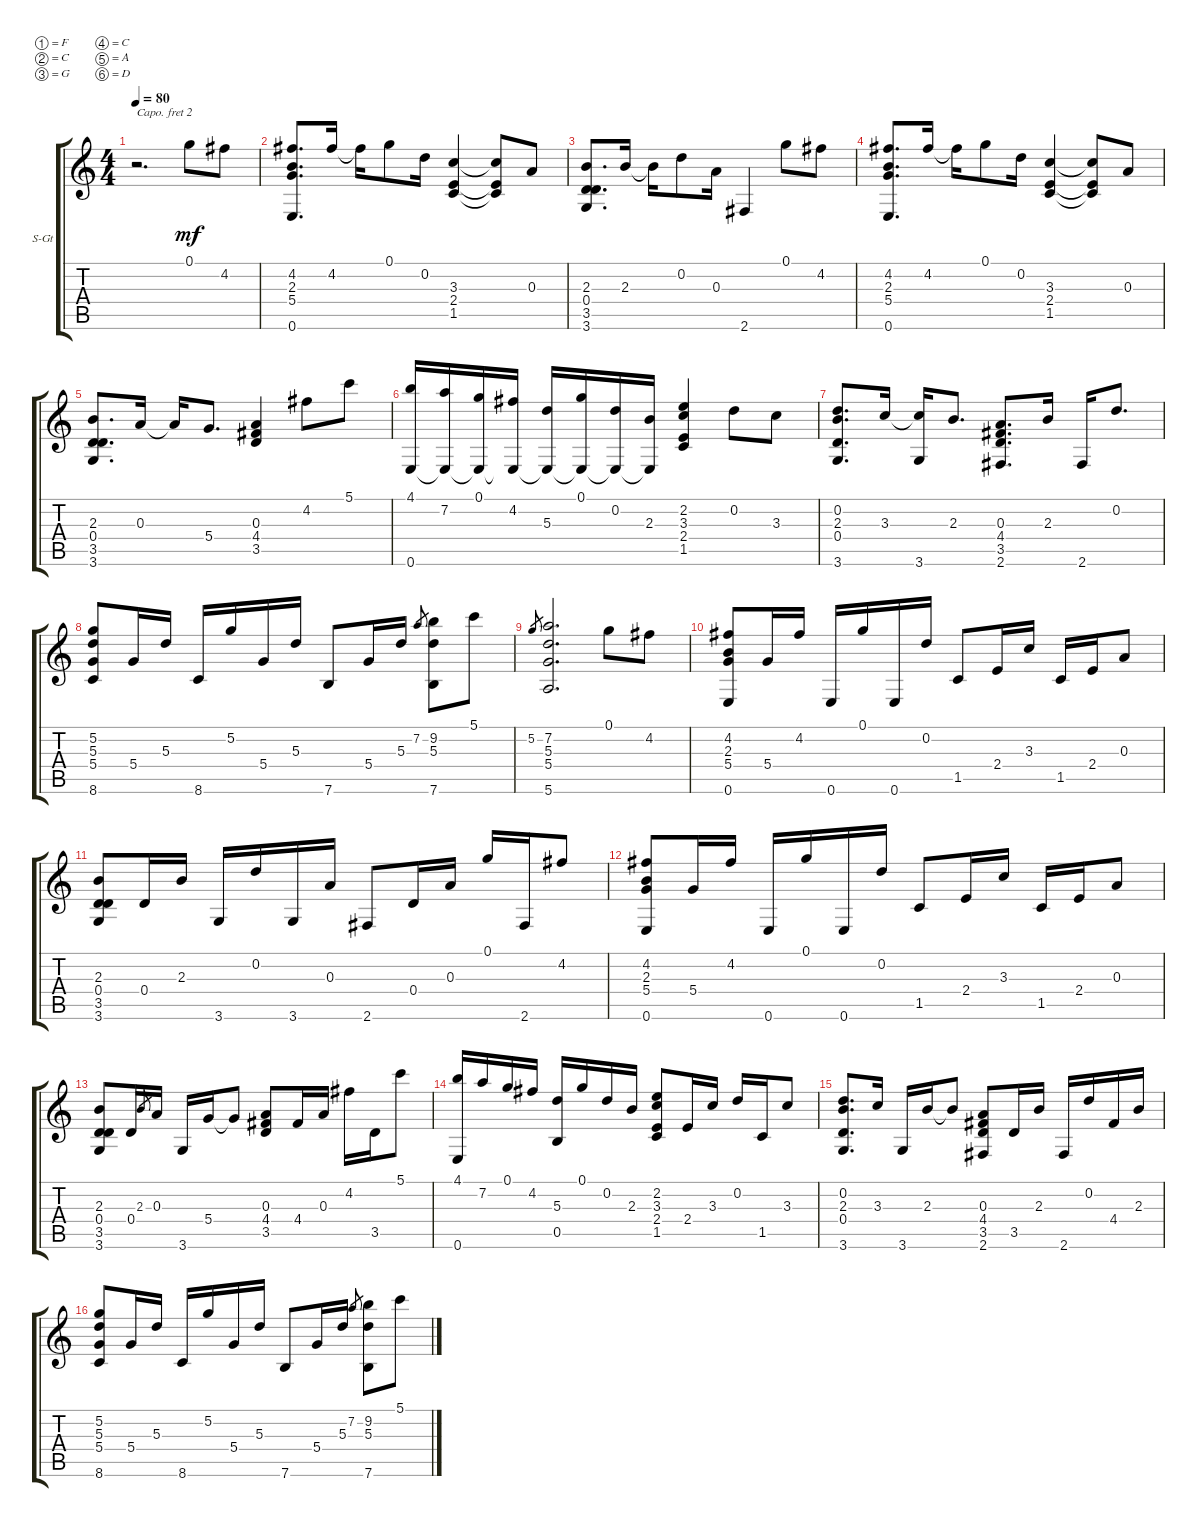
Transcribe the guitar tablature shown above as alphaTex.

\defaultSystemsLayout 4
\bracketExtendMode groupsimilarinstruments
\firstSystemTrackNameOrientation horizontal
\otherSystemsTrackNameOrientation horizontal
\track ("Steel Guitar" "S-Gt") {instrument acousticguitarsteel}
\staff {score tabs}
\capo 2
\tuning (F4 C4 G3 C3 A2 D2)
\ts (4 4)
\tempo 80
\clef g2
\ks c
r.2{d dy mf instrument acousticguitarsteel} 0.1.8 4.2.8 |
(4.2 2.3 5.4 0.6).8{d} 4.2.16 4.2{t}.16 0.1.8 0.2.16 (3.3 2.4 1.5).4 (1.5{t} 2.4{t} 3.3{t}).8 0.3.8 |
(2.3 0.4 3.5 3.6).8{d} 2.3.16 2.3{t}.16 0.2.8 0.3.16 2.6.4 0.1.8 4.2.8 |
(4.2 2.3 5.4 0.6).8{d} 4.2.16 4.2{t}.16 0.1.8 0.2.16 (3.3 2.4 1.5).4 (1.5{t} 2.4{t} 3.3{t}).8 0.3.8 |
(2.3 0.4 3.5 3.6).8{d} 0.3.16 0.3{t}.16 5.4.8{d} (4.4 3.5 0.3).4 4.2.8 5.1.8 |
(4.1 0.6).16 (7.2 0.6{t}).16 (0.1 0.6{t}).16 (4.2 0.6{t}).16 (5.3 0.6{t}).16 (0.1 0.6{t}).16 (0.2 0.6{t}).16 (2.3 0.6{t}).16 (1.5 2.4 3.3 2.2).4 0.2.8 3.3.8 |
(0.2 2.3 0.4 3.6).8{d} 3.3.16 (3.6 3.3{t}).16 2.3.8{d} (0.3 4.4 3.5 2.6).8{d} 2.3.16 2.6.16 0.2.8{d} |
(5.2 5.3 5.4 8.6).8 5.4.16 5.3.16 8.6.16 5.2.16 5.4.16 5.3.16 7.6.8 5.4.16 5.3.16 7.2.8{gr} (9.2 5.3 7.6).8 5.1.8 |
5.2.8{gr} (7.2 5.3 5.4 5.6).2{d} 0.1.8 4.2.8 |
(4.2 2.3 5.4 0.6).8 5.4.16 4.2.16 0.6.16 0.1.16 0.6.16 0.2.16 1.5.8 2.4.16 3.3.16 1.5.16 2.4.16 0.3.8 |
(2.3 0.4 3.5 3.6).8 0.4.16 2.3.16 3.6.16 0.2.16 3.6.16 0.3.16 2.6.8 0.4.16 0.3.16 0.1.16 2.6.16 4.2.8 |
(4.2 2.3 5.4 0.6).8 5.4.16 4.2.16 0.6.16 0.1.16 0.6.16 0.2.16 1.5.8 2.4.16 3.3.16 1.5.16 2.4.16 0.3.8 |
(3.6 3.5 0.4 2.3).8 0.4.16 2.3.8{gr} 0.3.16 3.6.16 5.4.16 5.4{t}.8 (4.4 3.5 0.3).8 4.4.16 0.3.16 4.2.16 3.5.16 5.1.8 |
(4.1 0.6).16 7.2.16 0.1.16 4.2.16 (5.3 0.5).16 0.1.16 0.2.16 2.3.16 (2.2 3.3 2.4 1.5).8 2.4.16 3.3.16 0.2.16 1.5.16 3.3.8 |
(2.3 0.2 0.4 3.6).8{d} 3.3.16 3.6.16 2.3.16 2.3{t}.8 (0.3 4.4 3.5 2.6).8 3.5.16 2.3.16 2.6.16 0.2.16 4.4.16 2.3.16 |
(5.2 5.3 5.4 8.6).8 5.4.16 5.3.16 8.6.16 5.2.16 5.4.16 5.3.16 7.6.8 5.4.16 5.3.16 7.2.8{gr} (9.2 5.3 7.6).8 5.1.8
